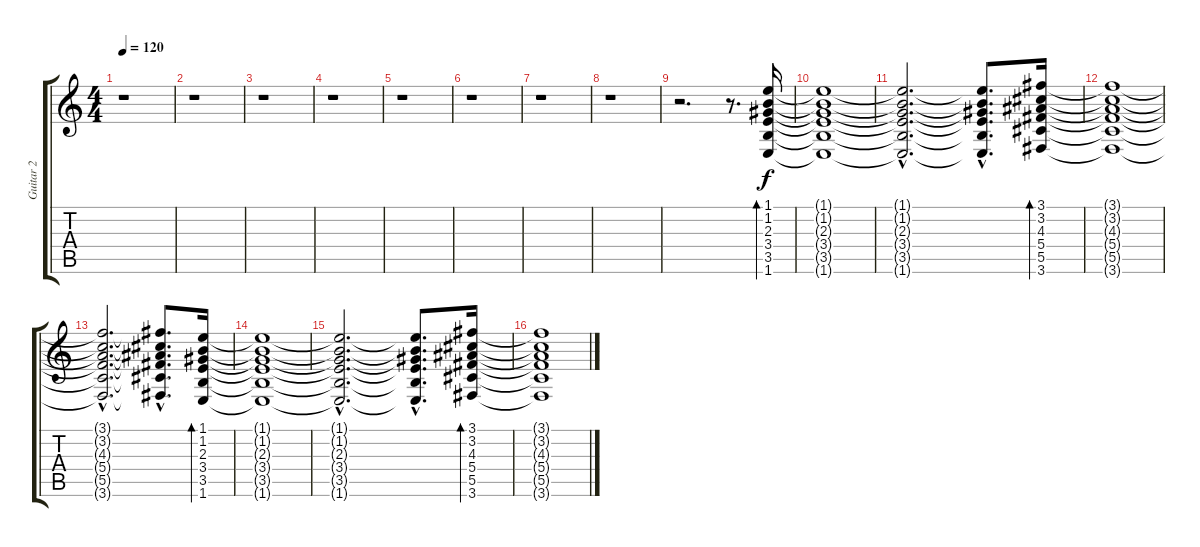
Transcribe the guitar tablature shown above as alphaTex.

\track ("Guitar 2" "Guitar 2") {instrument electricguitarclean}
\staff {score tabs}
\tuning (Eb4 Bb3 Gb3 Db3 Ab2 Eb2) {hide}
\ts (4 4)
\tempo 120
\clef g2
\ks c
r.1{dy f} |
r.1 |
r.1 |
r.1 |
r.1 |
r.1 |
r.1 |
r.1 |
r.2{d} r.8{d} (1.1 1.2 2.3 3.4 3.5 1.6).16{bd 480} |
(1.1{t} 1.2{t} 2.3{t} 3.4{t} 3.5{t} 1.6{t}).1 |
(1.1{hac t} 1.2{hac t} 2.3{hac t} 3.4{hac t} 3.5{hac t} 1.6{hac t}).2{d} (1.1{hac t} 1.2{hac t} 2.3{hac t} 3.4{hac t} 3.5{hac t} 1.6{hac t}).8{d} (3.1 3.2 4.3 5.4 5.5 3.6).16{bd 480} |
(3.1{t} 3.2{t} 4.3{t} 5.4{t} 5.5{t} 3.6{t}).1 |
(3.1{hac t} 3.2{hac t} 4.3{hac t} 5.4{hac t} 5.5{hac t} 3.6{hac t}).2{d} (3.1{hac t} 3.2{hac t} 4.3{hac t} 5.4{hac t} 5.5{hac t} 3.6{hac t}).8{d} (1.1 1.2 2.3 3.4 3.5 1.6).16{bd 480} |
(1.1{t} 1.2{t} 2.3{t} 3.4{t} 3.5{t} 1.6{t}).1 |
(1.1{hac t} 1.2{hac t} 2.3{hac t} 3.4{hac t} 3.5{hac t} 1.6{hac t}).2{d} (1.1{hac t} 1.2{hac t} 2.3{hac t} 3.4{hac t} 3.5{hac t} 1.6{hac t}).8{d} (3.1 3.2 4.3 5.4 5.5 3.6).16{bd 480} |
(3.1{t} 3.2{t} 4.3{t} 5.4{t} 5.5{t} 3.6{t}).1
